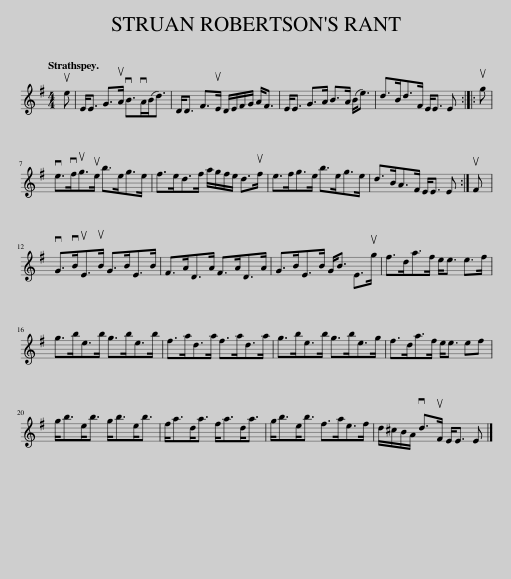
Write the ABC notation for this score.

X:1
L:1/8
Q:1/4=120
M:4/4
I:linebreak $
K:Emin
V:1 treble
V:1
 ue | E<E G>uA vB>vA(B<d) | D<D F>uE D/E/F/G/ A<F | E<E G>A B>A (B<e) | d>Bd>F E<E E :: %5
 ug |$ ve>vfug>ue b>eg>e | f>ed>f a/g/f/e/ d>uf | e>fg>e b>eg>e | d>BA>F E<E E :| %10
 uF |$ vG>vBuE>uB G>BE>B | F>AD>A F>AD>A | G>BE>B G<B E>ug | f>da>f e<e e>f |$ %15
 g>be>b g>be>b | f>ad>a f>ad>a | g>be>b g>be>g | f>da>f e<e ef |$ g<be<b g<be<b | %20
 f<ad<a f<ad<a | g<be<b f>ae>f | d/^c/B/A/ vd>uF E<E E |] %23
